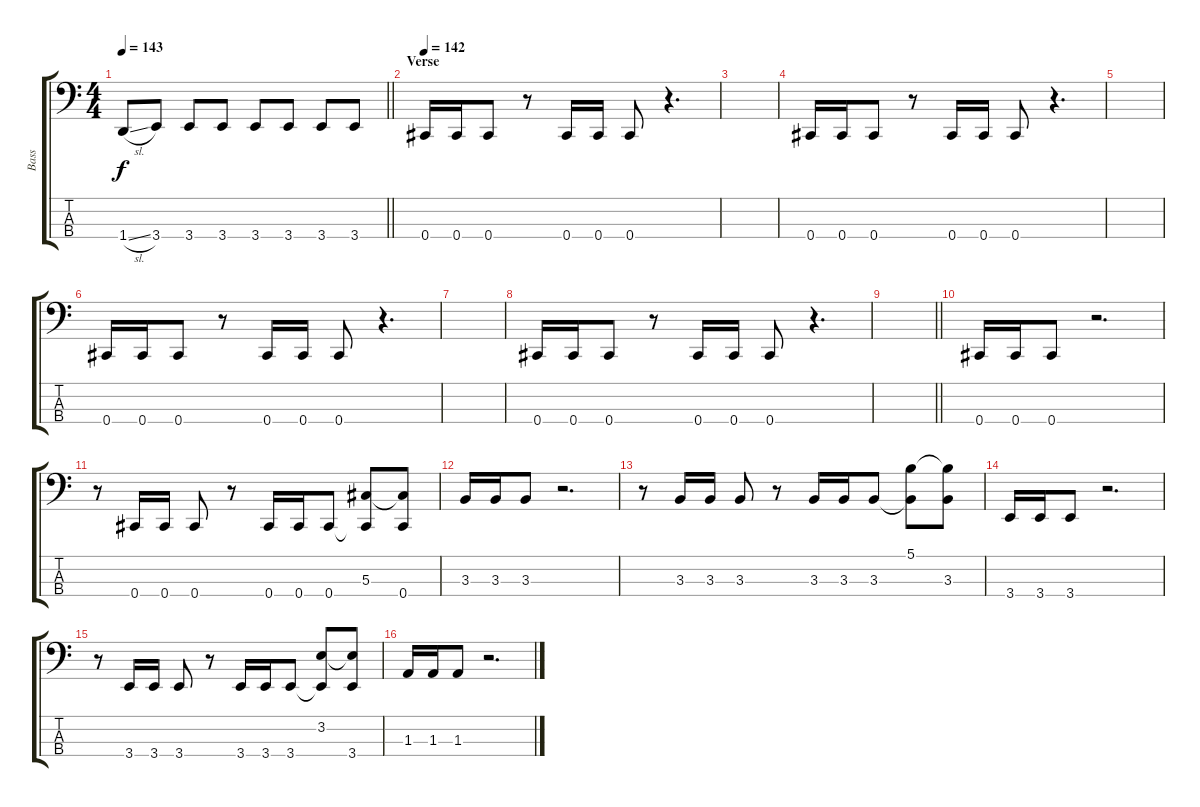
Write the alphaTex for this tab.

\track ("Bass" "Bass") {instrument electricbasspick}
\staff {score tabs}
\tuning (Gb2 Db2 Ab1 Db1) {hide}
\ts (4 4)
\tempo 143
\clef f4
\barLineRight lightlight
\ks c
1.4{sl}.8{dy f} 3.4.8 3.4.8 3.4.8 3.4.8 3.4.8 3.4.8 3.4.8 |
\section ("" "Verse")
\tempo 142
0.4.16 0.4.16 0.4.8 r.8 0.4.16 0.4.16 0.4.8 r.4{d} |
|
0.4.16 0.4.16 0.4.8 r.8 0.4.16 0.4.16 0.4.8 r.4{d} |
|
0.4.16 0.4.16 0.4.8 r.8 0.4.16 0.4.16 0.4.8 r.4{d} |
|
0.4.16 0.4.16 0.4.8 r.8 0.4.16 0.4.16 0.4.8 r.4{d} |
\barLineRight lightlight
|
\section ("" "")
0.4.16 0.4.16 0.4.8 r.2{d} |
r.8 0.4.16 0.4.16 0.4.8 r.8 0.4.16 0.4.16 0.4.8 (5.3 0.4{t}).8 (5.3{t} 0.4).8 |
3.3.16 3.3.16 3.3.8 r.2{d} |
r.8 3.3.16 3.3.16 3.3.8 r.8 3.3.16 3.3.16 3.3.8 (5.1 3.3{t}).8 (5.1{t} 3.3).8 |
3.4.16 3.4.16 3.4.8 r.2{d} |
r.8 3.4.16 3.4.16 3.4.8 r.8 3.4.16 3.4.16 3.4.8 (3.2 3.4{t}).8 (3.2{t} 3.4).8 |
1.3.16 1.3.16 1.3.8 r.2{d}
